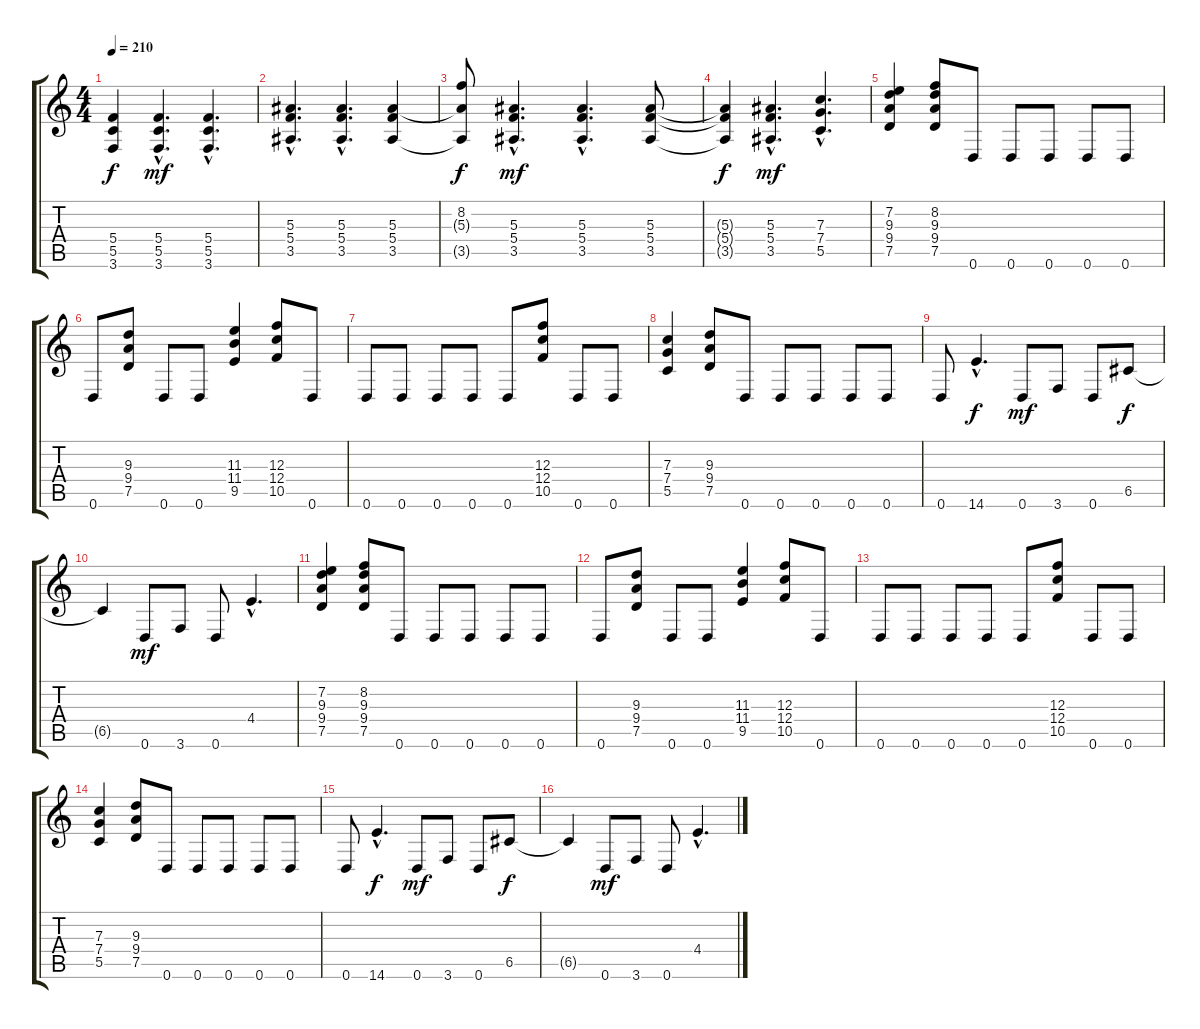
\track "" {instrument distortionguitar}
\staff {score tabs}
\tuning (D4 A3 F3 C3 G2 D2) {hide}
\ts (4 4)
\tempo 210
\clef g2
\ks c
(5.4{t} 5.5{t} 3.6{t}).4{dy f} (5.4{hac} 5.5{hac} 3.6{hac}).4{d dy mf} (5.4{hac} 5.5{hac} 3.6{hac}).4{d} |
(5.3{hac} 5.4{hac} 3.5{hac}).4{d} (5.3{hac} 5.4{hac} 3.5{hac}).4{d} (5.3 5.4 3.5).4 |
(8.2{t} 5.3{t} 3.5{t}).8{dy f} (5.3{hac} 5.4{hac} 3.5{hac}).4{d dy mf} (5.3{hac} 5.4{hac} 3.5{hac}).4{d} (5.3 5.4 3.5).8 |
(5.3{t} 5.4{t} 3.5{t}).4{dy f} (5.3{hac} 5.4{hac} 3.5{hac}).4{d dy mf} (7.3{hac} 7.4{hac} 5.5{hac}).4{d} |
(7.2 9.3 9.4 7.5).4 (8.2 9.3 9.4 7.5).8 0.6.8 0.6.8 0.6.8 0.6.8 0.6.8 |
0.6.8 (9.3 9.4 7.5).8 0.6.8 0.6.8 (11.3 11.4 9.5).4 (12.3 12.4 10.5).8 0.6.8 |
0.6.8 0.6.8 0.6.8 0.6.8 0.6.8 (12.3 12.4 10.5).8 0.6.8 0.6.8 |
(7.3 7.4 5.5).4 (9.3 9.4 7.5).8 0.6.8 0.6.8 0.6.8 0.6.8 0.6.8 |
0.6.8 14.6{hac}.4{d dy f} 0.6.8{dy mf} 3.6.8 0.6.8 6.5.8{dy f} |
6.5{t}.4 0.6.8{dy mf} 3.6.8 0.6.8 4.4{hac}.4{d} |
(7.2 9.3 9.4 7.5).4 (8.2 9.3 9.4 7.5).8 0.6.8 0.6.8 0.6.8 0.6.8 0.6.8 |
0.6.8 (9.3 9.4 7.5).8 0.6.8 0.6.8 (11.3 11.4 9.5).4 (12.3 12.4 10.5).8 0.6.8 |
0.6.8 0.6.8 0.6.8 0.6.8 0.6.8 (12.3 12.4 10.5).8 0.6.8 0.6.8 |
(7.3 7.4 5.5).4 (9.3 9.4 7.5).8 0.6.8 0.6.8 0.6.8 0.6.8 0.6.8 |
0.6.8 14.6{hac}.4{d dy f} 0.6.8{dy mf} 3.6.8 0.6.8 6.5.8{dy f} |
6.5{t}.4 0.6.8{dy mf} 3.6.8 0.6.8 4.4{hac}.4{d}
